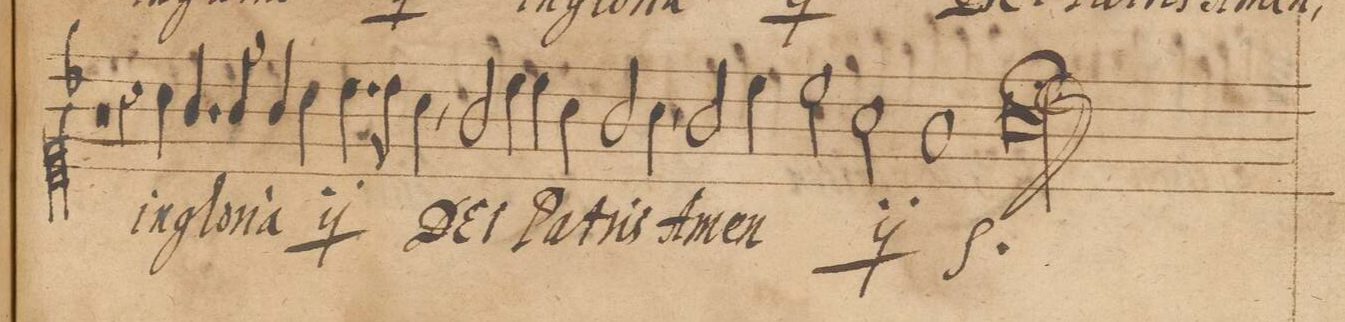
**kern	**text
*I"QVINTAVOX	*
*clefC1	*
*k[b-]	*
*met(C|)	*
*M2/1	*
1r	.
4r	.
4a\	in
4.g/	glo-
8g/	-ri-
=95-	=95-
4g/	-a
*	*ij
4a\	in
4.b-\	glo-
8b-\	-ri-
4a,\	-a
*	*Xij
2g/	DE-
4cc\	-I
=96-	=96-
4cc\	Pa-
4a\	-tris
2g/	A-
4a,\	-men
*	*ij
2g/	DE-
4cc\	-I
=97-	=97-
2cc\	Pa-
2a\	-tris
1g	A-
=98-	=98-
0a;	-men.
==	==
*-	*-
